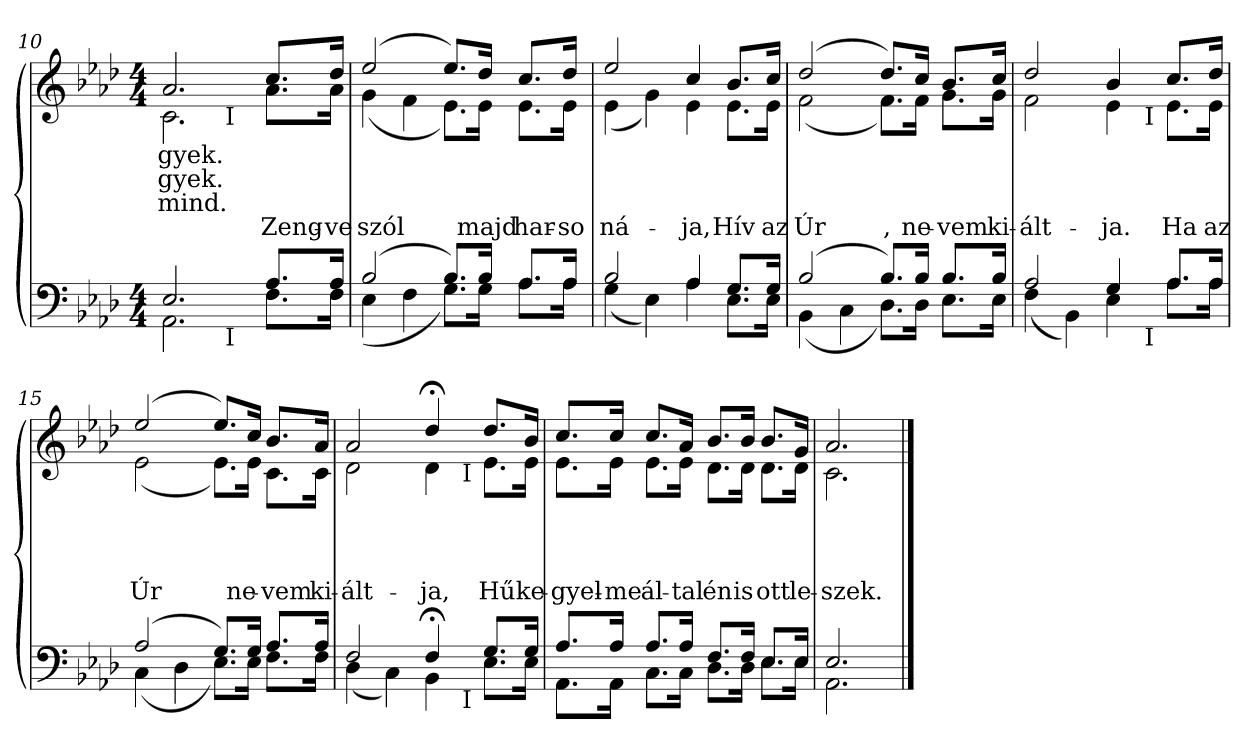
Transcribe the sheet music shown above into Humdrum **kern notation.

**kern	**kern	**text	**text	**text	**text
*part2	*part1	*part1	*part1	*part1	*part1
*staff2	*staff1	*staff1	*staff1	*staff1	*staff1
*clefF4	*clefG2	*	*	*	*
*k[b-e-a-d-]	*k[b-e-a-d-]	*	*	*	*
*f:	*f:	*	*	*	*
*M4/4	*M4/4	*	*	*	*
=10	=10	=10	=10	=10	=10
*^	*	*	*	*	*
!	!	!	!LO:LY:b	!LO:LY:b	!LO:LY:b	!
*	*^	*^	*	*	*	*
*	*	*	*	*^	*	*	*	*
2.E-/	2.AA-\	2ryy	2.a-/	2.c\	2ryy	-gyek.	-gyek.	mind.	.
!	!	!	!	!	!LO:TX:b:t=I	!	!	!	!
!	!	!LO:TX:b:t=I	!	!	!	!	!	!	!
.	.	2ryy	.	.	2ryy	.	.	.	.
!	!	!	!	!	!	!	!	!	!LO:LY:b
8.A-/L	8.F\L	.	8.cc/L	8.a-\L	.	.	.	.	Zeng-
!	!	!	!	!	!	!	!	!	!LO:LY:b
16A-/Jk	16F\Jk	.	16dd-/Jk	16a-\Jk	.	.	.	.	-ve
*	*v	*v	*	*	*	*	*	*	*
*	*	*v	*v	*v	*	*	*	*
=11	=11	=11	=11	=11	=11	=11
*	*^	*^	*	*	*	*
*	*	*	*	*^	*	*	*	*
!	!	!	!	!	!	!	!	!	!LO:LY:b
*	*v	*v	*	*	*	*	*	*	*
*	*	*	*v	*v	*	*	*	*
(2B-/	(<4E-\	(2ee-/	(<4g\	.	.	.	szól
.	4F\	.	4f\	.	.	.	.
8.B-/L)	8.G\L)	8.ee-/L)	8.e-\L)	.	.	.	.
!	!	!	!	!	!	!	!LO:LY:b
16B-/Jk	16G\Jk	16dd-/Jk	16e-\Jk	.	.	.	majd
!	!	!	!	!	!	!	!LO:LY:b
8.A-/L	8.A-\L	8.cc/L	8.e-\L	.	.	.	har-
!	!	!	!	!	!	!	!LO:LY:b
16A-/Jk	16A-\Jk	16dd-/Jk	16e-\Jk	.	.	.	-so­
!!LO:LB:g=z	!!
=12	=12	=12	=12	=12	=12	=12	=12
!	!	!	!	!	!	!	!LO:LY:b
2B-/	(<4G\	2ee-/	(<4e-\	.	.	.	ná-
.	4E-\)	.	4g\)	.	.	.	.
!	!	!	!	!	!	!	!LO:LY:b
4A-/	4A-\	4cc/	4e-\	.	.	.	-ja,
!	!	!	!	!	!	!	!LO:LY:b
8.G/L	8.E-\L	8.b-/L	8.e-\L	.	.	.	Hív
!	!	!	!	!	!	!	!LO:LY:b
16G/Jk	16E-\Jk	16cc/Jk	16e-\Jk	.	.	.	az
=13	=13	=13	=13	=13	=13	=13	=13
!	!	!	!	!	!	!	!LO:LY:b
(2B-/	(<4BB-\	(2dd-/	(<2f\	.	.	.	Úr
.	4C\	.	.	.	.	.	.
!	!	!	!	!	!	!	!LO:LY:b
8.B-/L)	8.D-\L)	8.dd-/L)	8.f\L)	.	.	.	,
!	!	!	!	!	!	!	!LO:LY:b
16B-/Jk	16D-\Jk	16cc/Jk	16f\Jk	.	.	.	ne-
!	!	!	!	!	!	!	!LO:LY:b
8.B-/L	8.E-\L	8.b-/L	8.g\L	.	.	.	-vem
!	!	!	!	!	!	!	!LO:LY:b
16B-/Jk	16E-\Jk	16cc/Jk	16g\Jk	.	.	.	ki-
*	*	*v	*v	*	*	*	*
=14	=14	=14	=14	=14	=14	=14
*	*	*^	*	*	*	*
!	!	!	!	!	!	!	!LO:LY:b
*	*^	*	*^	*	*	*	*
2A-/	(<4F\	2ryy	2dd-/	2f\	2ryy	.	.	.	-ált-
.	4BB-\)	.	.	.	.	.	.	.	.
!	!	!	!	!	!	!	!	!	!LO:LY:b
4G/	4E-\	8ryy	4b-/	4e-\	8ryy	.	.	.	-ja.
.	.	32ryy	.	.	32ryy	.	.	.	.
!	!	!	!	!	!LO:TX:b:t=I	!	!	!	!
!	!	!LO:TX:b:t=I	!	!	!	!	!	!	!
.	.	4ryy	.	.	4ryy	.	.	.	.
!	!	!	!	!	!	!	!	!	!LO:LY:b
8.A-/L	8.A-\L	.	8.cc/L	8.e-\L	.	.	.	.	Ha
.	.	16.ryy	.	.	16.ryy	.	.	.	.
!	!	!	!	!	!	!	!	!	!LO:LY:b
16A-/Jk	16A-\Jk	.	16dd-/Jk	16e-\Jk	.	.	.	.	az
*	*v	*v	*	*	*	*	*	*	*
*	*	*v	*v	*v	*	*	*	*
!!LO:LB:g=z
=15	=15	=15	=15	=15	=15	=15
*	*^	*^	*	*	*	*
*	*	*	*	*^	*	*	*	*
!	!	!	!	!	!	!	!	!	!LO:LY:b
*	*v	*v	*	*	*	*	*	*	*
*	*	*	*v	*v	*	*	*	*
(2A-/	(<4C\	(2ee-/	(<2e-\	.	.	.	Úr
.	4D-\	.	.	.	.	.	.
8.G/L)	8.E-\L)	8.ee-/L)	8.e-\L)	.	.	.	.
!	!	!	!	!	!	!	!LO:LY:b
16G/Jk	16E-\Jk	16cc/Jk	16e-\Jk	.	.	.	ne-
!	!	!	!	!	!	!	!LO:LY:b
8.A-/L	8.F\L	8.b-/L	8.c\L	.	.	.	-vem
!	!	!	!	!	!	!	!LO:LY:b
16A-/Jk	16F\Jk	16a-/Jk	16c\Jk	.	.	.	ki-
*	*	*v	*v	*	*	*	*
=16	=16	=16	=16	=16	=16	=16
*	*	*^	*	*	*	*
!	!	!	!	!	!	!	!LO:LY:b
*	*^	*	*^	*	*	*	*
2F/	(<4D-\	2ryy	2a-/	2d-\	2ryy	.	.	.	-ált-
.	4C\)	.	.	.	.	.	.	.	.
!	!	!	!	!	!	!	!	!	!LO:LY:b
4F;/	4BB-\	8ryy	4dd-;/	4d-\	8ryy	.	.	.	-ja,
.	.	32ryy	.	.	32ryy	.	.	.	.
!	!	!	!	!	!LO:TX:b:t=I	!	!	!	!
!	!	!LO:TX:b:t=I	!	!	!	!	!	!	!
.	.	4ryy	.	.	4ryy	.	.	.	.
!	!	!	!	!	!	!	!	!	!LO:LY:b
8.G/L	8.E-\L	.	8.dd-/L	8.e-\L	.	.	.	.	Hű
.	.	16.ryy	.	.	16.ryy	.	.	.	.
!	!	!	!	!	!	!	!	!	!LO:LY:b
16G/Jk	16E-\Jk	.	16b-/Jk	16e-\Jk	.	.	.	.	ke-
*	*v	*v	*	*	*	*	*	*	*
*	*	*v	*v	*v	*	*	*	*
=17	=17	=17	=17	=17	=17	=17
*	*^	*^	*	*	*	*
*	*	*	*	*^	*	*	*	*
!	!	!	!	!	!	!	!	!	!LO:LY:b
*	*v	*v	*	*	*	*	*	*	*
*	*	*	*v	*v	*	*	*	*
8.A-/L	8.AA-\L	8.cc/L	8.e-\L	.	.	.	-gyel-
!	!	!	!	!	!	!	!LO:LY:b
16A-/Jk	16AA-\Jk	16cc/Jk	16e-\Jk	.	.	.	-me
!	!	!	!	!	!	!	!LO:LY:b
8.A-/L	8.C\L	8.cc/L	8.e-\L	.	.	.	ál-
!	!	!	!	!	!	!	!LO:LY:b
16A-/Jk	16C\Jk	16a-/Jk	16e-\Jk	.	.	.	-tal
!	!	!	!	!	!	!	!LO:LY:b
8.F/L	8.D-\L	8.b-/L	8.d-\L	.	.	.	én
!	!	!	!	!	!	!	!LO:LY:b
16F/Jk	16D-\Jk	16b-/Jk	16d-\Jk	.	.	.	is
!	!	!	!	!	!	!	!LO:LY:b
8.E-/L	8.E-\L	8.b-/L	8.d-\L	.	.	.	ott
!	!	!	!	!	!	!	!LO:LY:b
16E-/Jk	16E-\Jk	16g/Jk	16d-\Jk	.	.	.	le-
=18	=18	=18	=18	=18	=18	=18	=18
!	!	!	!	!	!	!	!LO:LY:b
2.E-/	2.AA-\	2.a-/	2.c\	.	.	.	-szek.
*v	*v	*	*	*	*	*	*
*	*v	*v	*	*	*	*
==	==	==	==	==	==
*-	*-	*-	*-	*-	*-
